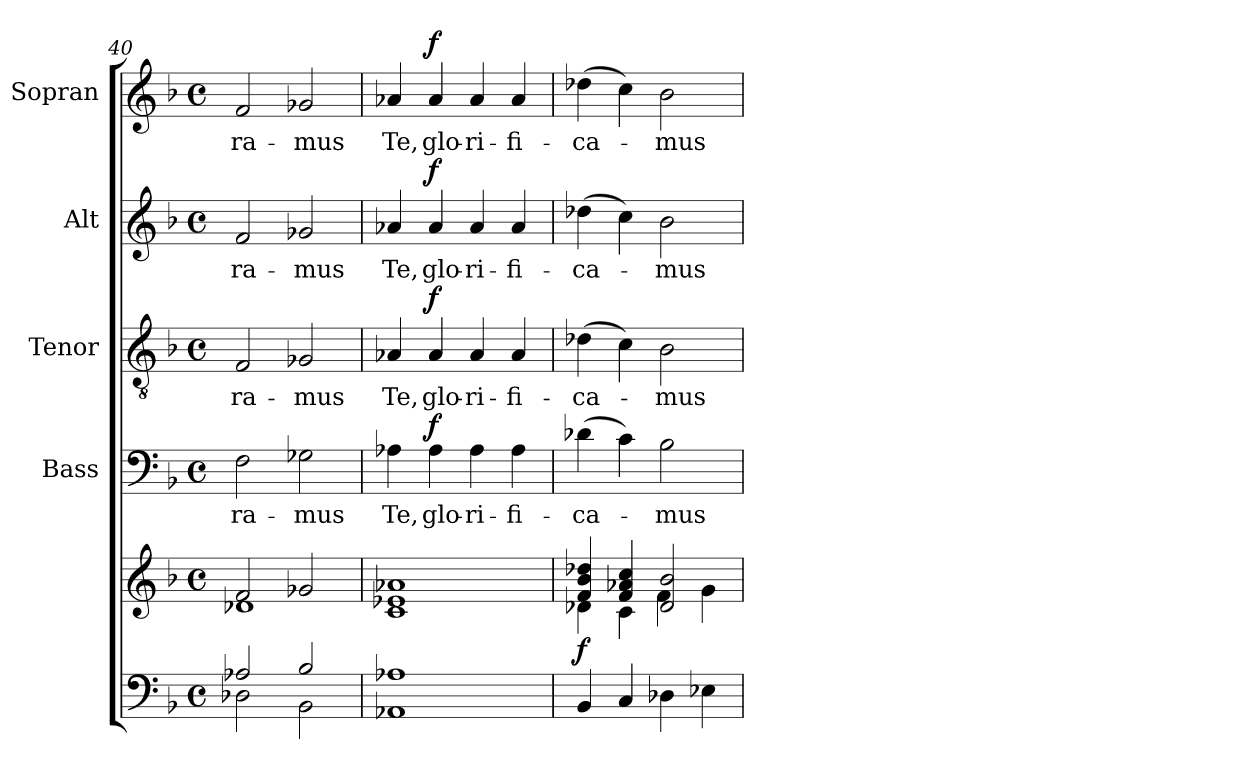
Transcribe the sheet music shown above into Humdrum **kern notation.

**kern	**kern	**dynam	**kern	**text	**dynam	**kern	**text	**dynam	**kern	**text	**dynam	**kern	**text	**dynam
*part5	*part5	*part5	*part4	*part4	*part4	*part3	*part3	*part3	*part2	*part2	*part2	*part1	*part1	*part1
*staff6	*staff5	*staff5/6	*staff4	*staff4	*staff4	*staff3	*staff3	*staff3	*staff2	*staff2	*staff2	*staff1	*staff1	*staff1
*	*	*	*I"Bass	*	*	*I"Tenor	*	*	*I"Alt	*	*	*I"Sopran	*	*
*	*	*	*I'B.	*	*	*I'T.	*	*	*I'A.	*	*	*I'S.	*	*
*clefF4	*clefG2	*	*clefF4	*	*	*clefGv2	*	*	*clefG2	*	*	*clefG2	*	*
*k[b-]	*k[b-]	*	*k[b-]	*	*	*k[b-]	*	*	*k[b-]	*	*	*k[b-]	*	*
*F:	*F:	*	*F:	*	*	*F:	*	*	*F:	*	*	*F:	*	*
*M4/4	*M4/4	*	*M4/4	*	*	*M4/4	*	*	*M4/4	*	*	*M4/4	*	*
*met(c)	*met(c)	*	*met(c)	*	*	*met(c)	*	*	*met(c)	*	*	*met(c)	*	*
=40	=40	=40	=40	=40	=40	=40	=40	=40	=40	=40	=40	=40	=40	=40
*^	*^	*	*	*	*	*	*	*	*	*	*	*	*	*
!	!	!	!	!	!	!LO:LY:b	!	!	!LO:LY:b	!	!	!LO:LY:b	!	!	!LO:LY:b	!
2A-X/	2D-X\	2f/	1d-X	.	2F\	-ra-	.	2F/	-ra-	.	2f/	-ra-	.	2f/	-ra-	.
!	!	!	!	!	!	!LO:LY:b	!	!	!LO:LY:b	!	!	!LO:LY:b	!	!	!LO:LY:b	!
2B-/	2BB-\	2g-X/	.	.	2G-X\	-mus	.	2G-X/	-mus	.	2g-X/	-mus	.	2g-X/	-mus	.
=41	=41	=41	=41	=41	=41	=41	=41	=41	=41	=41	=41	=41	=41	=41	=41	=41
!	!	!	!	!	!	!LO:LY:b	!	!	!LO:LY:b	!	!	!LO:LY:b	!	!	!LO:LY:b	!
1A-X	1AA-X	1e-X 1a-X	1c	.	4A-X\	Te,	.	4A-X/	Te,	.	4a-X/	Te,	.	4a-X/	Te,	.
!	!	!	!	!	!	!LO:LY:b	!LO:DY:a	!	!LO:LY:b	!LO:DY:a	!	!LO:LY:b	!LO:DY:a	!	!LO:LY:b	!LO:DY:a
.	.	.	.	.	4A-\	glo-	f	4A-/	glo-	f	4a-/	glo-	f	4a-/	glo-	f
!	!	!	!	!	!	!LO:LY:b	!	!	!LO:LY:b	!	!	!LO:LY:b	!	!	!LO:LY:b	!
.	.	.	.	.	4A-\	-ri-	.	4A-/	-ri-	.	4a-/	-ri-	.	4a-/	-ri-	.
!	!	!	!	!	!	!LO:LY:b	!	!	!LO:LY:b	!	!	!LO:LY:b	!	!	!LO:LY:b	!
.	.	.	.	.	4A-\	-fi-	.	4A-/	-fi-	.	4a-/	-fi-	.	4a-/	-fi-	.
*v	*v	*	*	*	*	*	*	*	*	*	*	*	*	*	*	*
=42	=42	=42	=42	=42	=42	=42	=42	=42	=42	=42	=42	=42	=42	=42	=42
!	!	!	!LO:DY:b	!	!LO:LY:b	!	!	!LO:LY:b	!	!	!LO:LY:b	!	!	!LO:LY:b	!
4BB-/	4f/ 4b-/ 4dd-X/	4d-X\	f	(>4d-X\	-ca-	.	(>4d-X\	-ca-	.	(>4dd-X\	-ca-	.	(>4dd-X\	-ca-	.
4C/	4f/ 4a-X/ 4cc/	4c\	.	4c\)	.	.	4c\)	.	.	4cc\)	.	.	4cc\)	.	.
!	!	!	!	!	!LO:LY:b	!	!	!LO:LY:b	!	!	!LO:LY:b	!	!	!LO:LY:b	!
4D-X\	2d-/ 2b-/	4f\	.	2B-\	-mus	.	2B-\	-mus	.	2b-\	-mus	.	2b-\	-mus	.
4E-X\	.	4g\	.	.	.	.	.	.	.	.	.	.	.	.	.
*	*v	*v	*	*	*	*	*	*	*	*	*	*	*	*	*
=	=	=	=	=	=	=	=	=	=	=	=	=	=	=
*-	*-	*-	*-	*-	*-	*-	*-	*-	*-	*-	*-	*-	*-	*-
